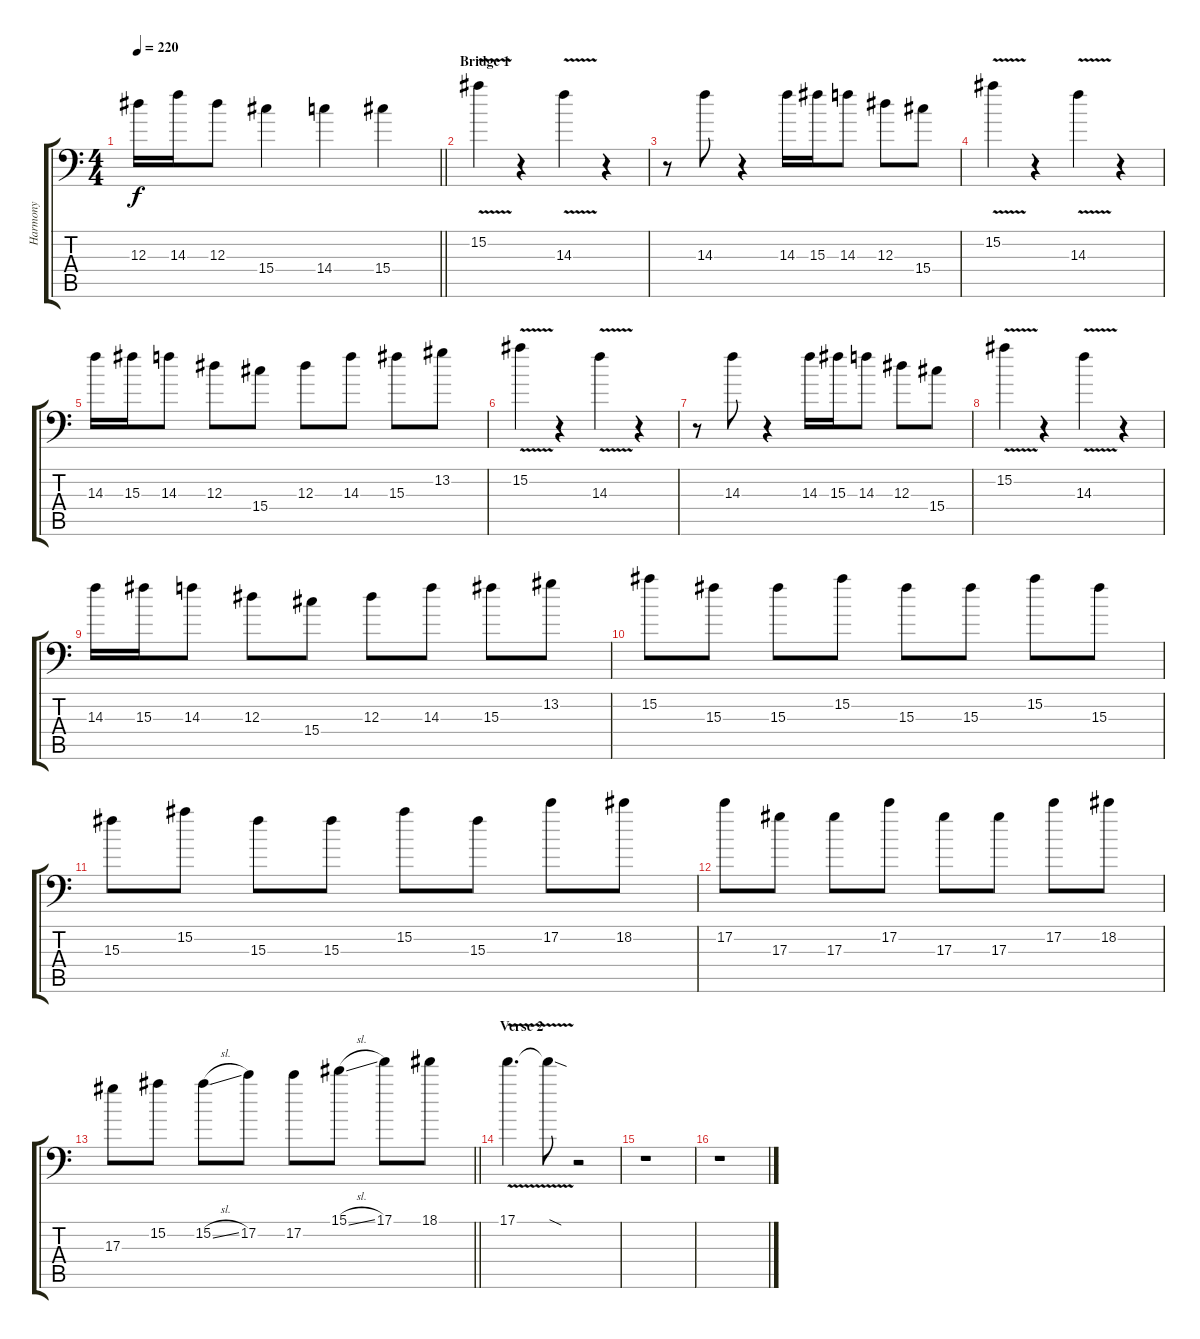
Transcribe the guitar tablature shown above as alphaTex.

\track ("Harmony" "Harmony") {instrument distortionguitar}
\staff {score tabs}
\tuning (C4 G3 Eb3 Bb2 F2 Bb1) {hide}
\ts (4 4)
\tempo 220
\clef f4
\barLineRight lightlight
\ks c
12.3.16{dy f} 14.3.16 12.3.8 15.4.4 14.4.4 15.4.4 |
\section ("" "Bridge 1")
15.2{v}.4{volume 16} r.4 14.3{v}.4 r.4 |
r.8 14.3.8 r.4 14.3.16 15.3.16 14.3.8 12.3.8 15.4.8 |
15.2{v}.4 r.4 14.3{v}.4 r.4 |
14.3.16 15.3.16 14.3.8 12.3.8 15.4.8 12.3.8 14.3.8 15.3.8 13.2.8 |
15.2{v}.4 r.4 14.3{v}.4 r.4 |
r.8 14.3.8 r.4 14.3.16 15.3.16 14.3.8 12.3.8 15.4.8 |
15.2{v}.4 r.4 14.3{v}.4 r.4 |
14.3.16 15.3.16 14.3.8 12.3.8 15.4.8 12.3.8 14.3.8 15.3.8 13.2.8 |
15.2.8 15.3.8 15.3.8 15.2.8 15.3.8 15.3.8 15.2.8 15.3.8 |
15.3.8 15.2.8 15.3.8 15.3.8 15.2.8 15.3.8 17.2.8 18.2.8 |
17.2.8 17.3.8 17.3.8 17.2.8 17.3.8 17.3.8 17.2.8 18.2.8 |
\barLineRight lightlight
17.3.8 15.2.8 15.2{sl}.8 17.2.8 17.2.8 15.1{sl}.8 17.1.8 18.1.8 |
\section ("" "Verse 2")
17.1{v}.4{d} 17.1{sod t}.8 r.2 |
r.1 |
r.1
